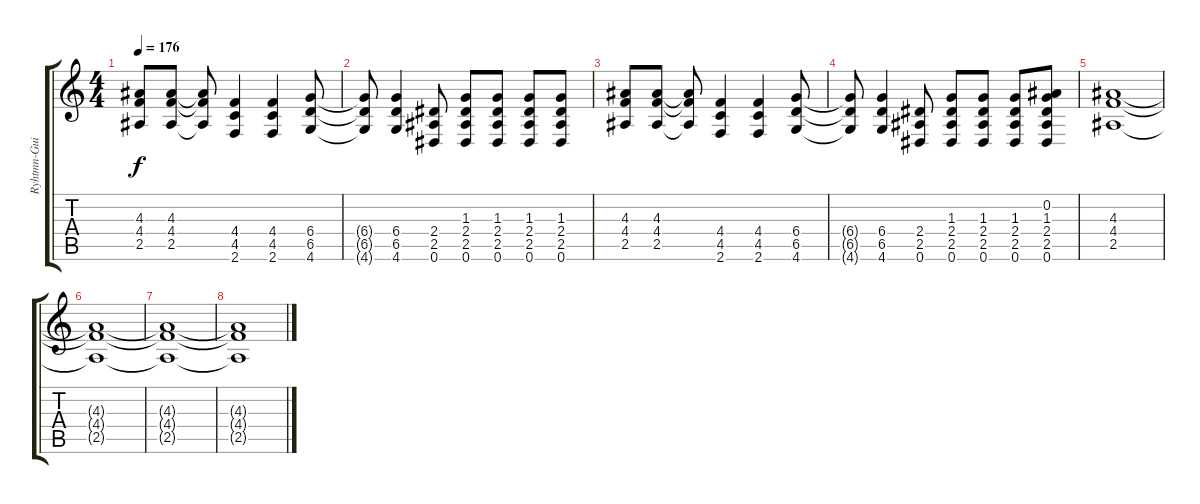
\track ("Ryhtmn-Guitar Left" "Ryhtmn-Gui") {instrument distortionguitar}
\staff {score tabs}
\tuning (Eb4 Bb3 Gb3 Db3 Ab2 Eb2) {hide}
\ts (4 4)
\tempo 176
\clef g2
\ks c
(4.3 4.4 2.5).8{dy f} (4.3 4.4 2.5).8 (4.3{t} 4.4{t} 2.5{t}).8 (4.4 4.5 2.6).4 (4.4 4.5 2.6).4 (6.4 6.5 4.6).8 |
(6.4{t} 6.5{t} 4.6{t}).8 (6.4 6.5 4.6).4 (2.4 2.5 0.6).8 (1.3 2.4 2.5 0.6).8 (1.3 2.4 2.5 0.6).8 (1.3 2.4 2.5 0.6).8 (1.3 2.4 2.5 0.6).8 |
(4.3 4.4 2.5).8 (4.3 4.4 2.5).8 (4.3{t} 4.4{t} 2.5{t}).8 (4.4 4.5 2.6).4 (4.4 4.5 2.6).4 (6.4 6.5 4.6).8 |
(6.4{t} 6.5{t} 4.6{t}).8 (6.4 6.5 4.6).4 (2.4 2.5 0.6).8 (1.3 2.4 2.5 0.6).8 (1.3 2.4 2.5 0.6).8 (1.3 2.4 2.5 0.6).8 (0.2 1.3 2.4 2.5 0.6).8 |
(4.3 4.4 2.5).1 |
(4.3{t} 4.4{t} 2.5{t}).1 |
(4.3{t} 4.4{t} 2.5{t}).1 |
(4.3{t} 4.4{t} 2.5{t}).1
